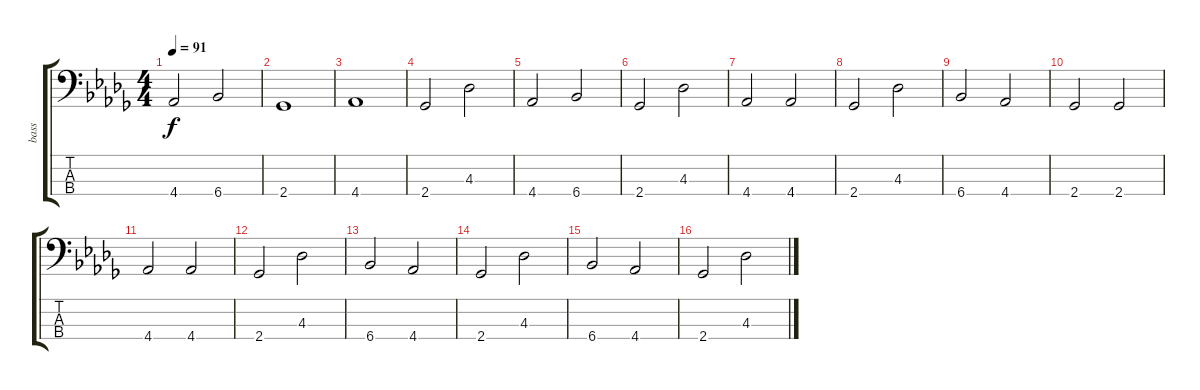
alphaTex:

\track ("bass" "bass") {instrument electricbassfinger}
\staff {score tabs}
\tuning (G2 D2 A1 E1) {hide}
\ts (4 4)
\tempo 91
\clef f4
\ks db
4.4.2{dy f} 6.4.2 |
2.4.1 |
4.4.1 |
2.4.2 4.3.2 |
4.4.2 6.4.2 |
2.4.2 4.3.2 |
4.4.2 4.4.2 |
2.4.2 4.3.2 |
6.4.2 4.4.2 |
2.4.2 2.4.2 |
4.4.2 4.4.2 |
2.4.2 4.3.2 |
6.4.2 4.4.2 |
2.4.2 4.3.2 |
6.4.2 4.4.2 |
2.4.2 4.3.2
